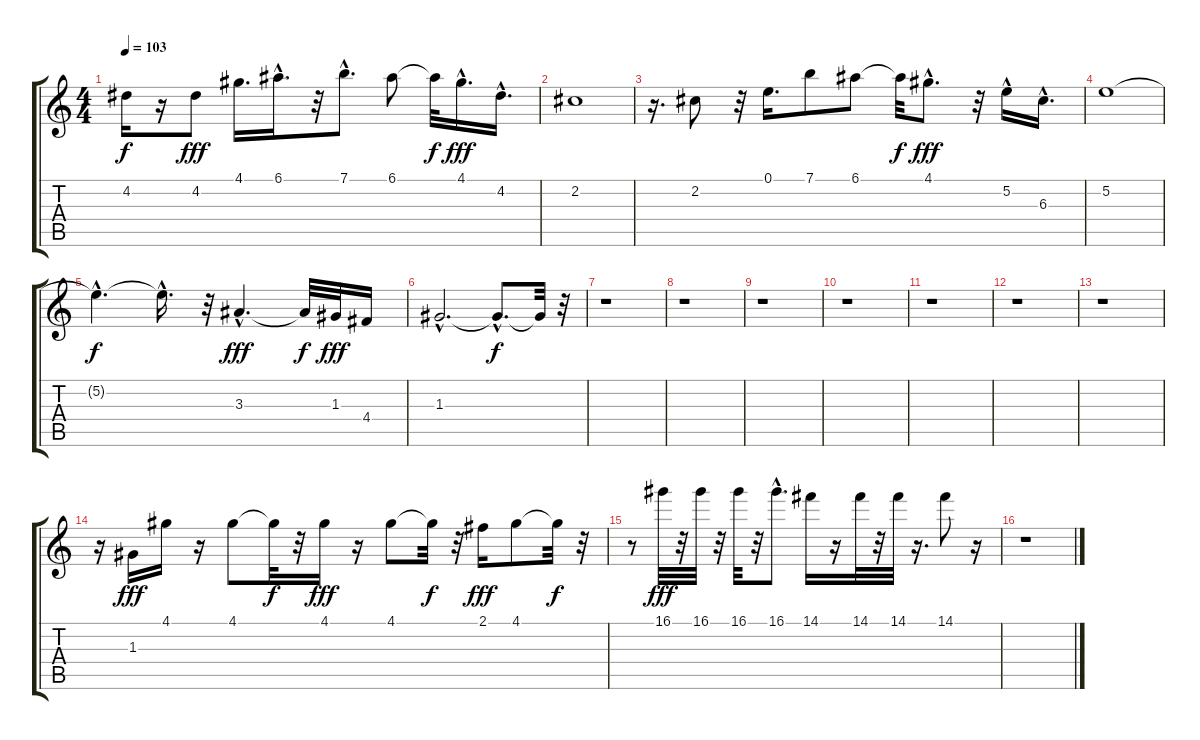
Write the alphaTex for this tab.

\track "" {instrument overdrivenguitar}
\staff {score tabs}
\tuning (E4 B3 G3 D3 A2 E2) {hide}
\ts (4 4)
\tempo 103
\clef g2
\ks c
4.2{t}.16{dy f} r.16 4.2.8{dy fff} 4.1.16{d} 6.1{hac}.16{d} r.32 7.1{hac}.8{d} 6.1.8 6.1{t}.32{dy f} 4.1{hac}.16{d dy fff} 4.2{hac}.16{d} |
2.2.1 |
r.16{d} 2.2.8 r.32 0.1.16{d} 7.1.8 6.1.8 6.1{t}.32{dy f} 4.1{hac}.8{d dy fff} r.32 5.2{hac}.16 6.3{hac}.16{d} |
5.2.1 |
5.2{hac t}.4{d dy f} 5.2{hac t}.16{d} r.32 3.3{hac}.4{d dy fff} 3.3{t}.32{dy f} 1.3.32{dy fff} 4.4.16 |
1.3{hac}.2{d} 1.3{hac t}.8{d dy f} 1.3{t}.32 r.32 |
r.1 |
r.1 |
r.1 |
r.1 |
r.1 |
r.1 |
r.1 |
r.16 1.3.16{dy fff} 4.1.16 r.16 4.1.8 4.1{t}.32{dy f} r.32 4.1.16{dy fff} r.16 4.1.8 4.1{t}.32{dy f} r.32 2.1.16{dy fff} 4.1.8 4.1{t}.32{dy f} r.32 |
r.8 16.1.32{dy fff} r.32 16.1.32 r.32 16.1.32 r.32 16.1{hac}.8{d} 14.1.16 r.16 14.1.32 r.32 14.1.32 r.16{d} 14.1.8 r.16 |
r.1
